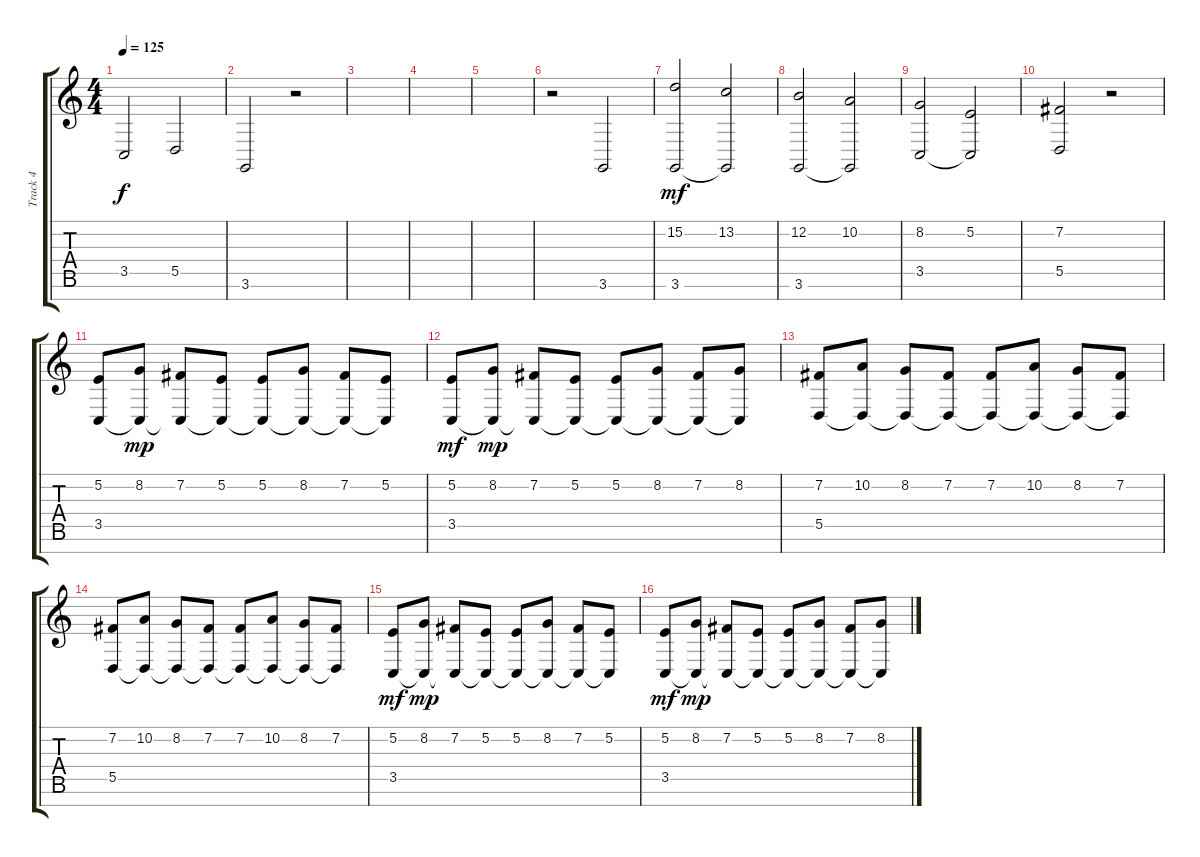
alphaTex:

\track ("Track 4" "Track 4") {instrument stringensemble1}
\staff {score tabs}
\tuning (E4 B3 G3 D3 A2 E2 B1) {hide}
\ts (4 4)
\tempo 125
\clef g2
\ks c
3.5.2{dy f} 5.5.2 |
3.6.2 r.2 |
|
|
|
r.2 3.6.2 |
(15.2 3.6).2{dy mf} (13.2 3.6{t}).2 |
(12.2 3.6).2 (10.2 3.6{t}).2 |
(8.2 3.5).2 (5.2 3.5{t}).2 |
(7.2 5.5).2 r.2 |
(5.2 3.5).8 (8.2 3.5{t}).8{dy mp} (7.2 3.5{t}).8 (5.2 3.5{t}).8 (5.2 3.5{t}).8 (8.2 3.5{t}).8 (7.2 3.5{t}).8 (5.2 3.5{t}).8 |
(5.2 3.5).8{dy mf} (8.2 3.5{t}).8{dy mp} (7.2 3.5{t}).8 (5.2 3.5{t}).8 (5.2 3.5{t}).8 (8.2 3.5{t}).8 (7.2 3.5{t}).8 (8.2 3.5{t}).8 |
(7.2 5.5).8 (10.2 5.5{t}).8 (8.2 5.5{t}).8 (7.2 5.5{t}).8 (7.2 5.5{t}).8 (10.2 5.5{t}).8 (8.2 5.5{t}).8 (7.2 5.5{t}).8 |
(7.2 5.5).8 (10.2 5.5{t}).8 (8.2 5.5{t}).8 (7.2 5.5{t}).8 (7.2 5.5{t}).8 (10.2 5.5{t}).8 (8.2 5.5{t}).8 (7.2 5.5{t}).8 |
(5.2 3.5).8{dy mf} (8.2 3.5{t}).8{dy mp} (7.2 3.5{t}).8 (5.2 3.5{t}).8 (5.2 3.5{t}).8 (8.2 3.5{t}).8 (7.2 3.5{t}).8 (5.2 3.5{t}).8 |
(5.2 3.5).8{dy mf} (8.2 3.5{t}).8{dy mp} (7.2 3.5{t}).8 (5.2 3.5{t}).8 (5.2 3.5{t}).8 (8.2 3.5{t}).8 (7.2 3.5{t}).8 (8.2 3.5{t}).8
